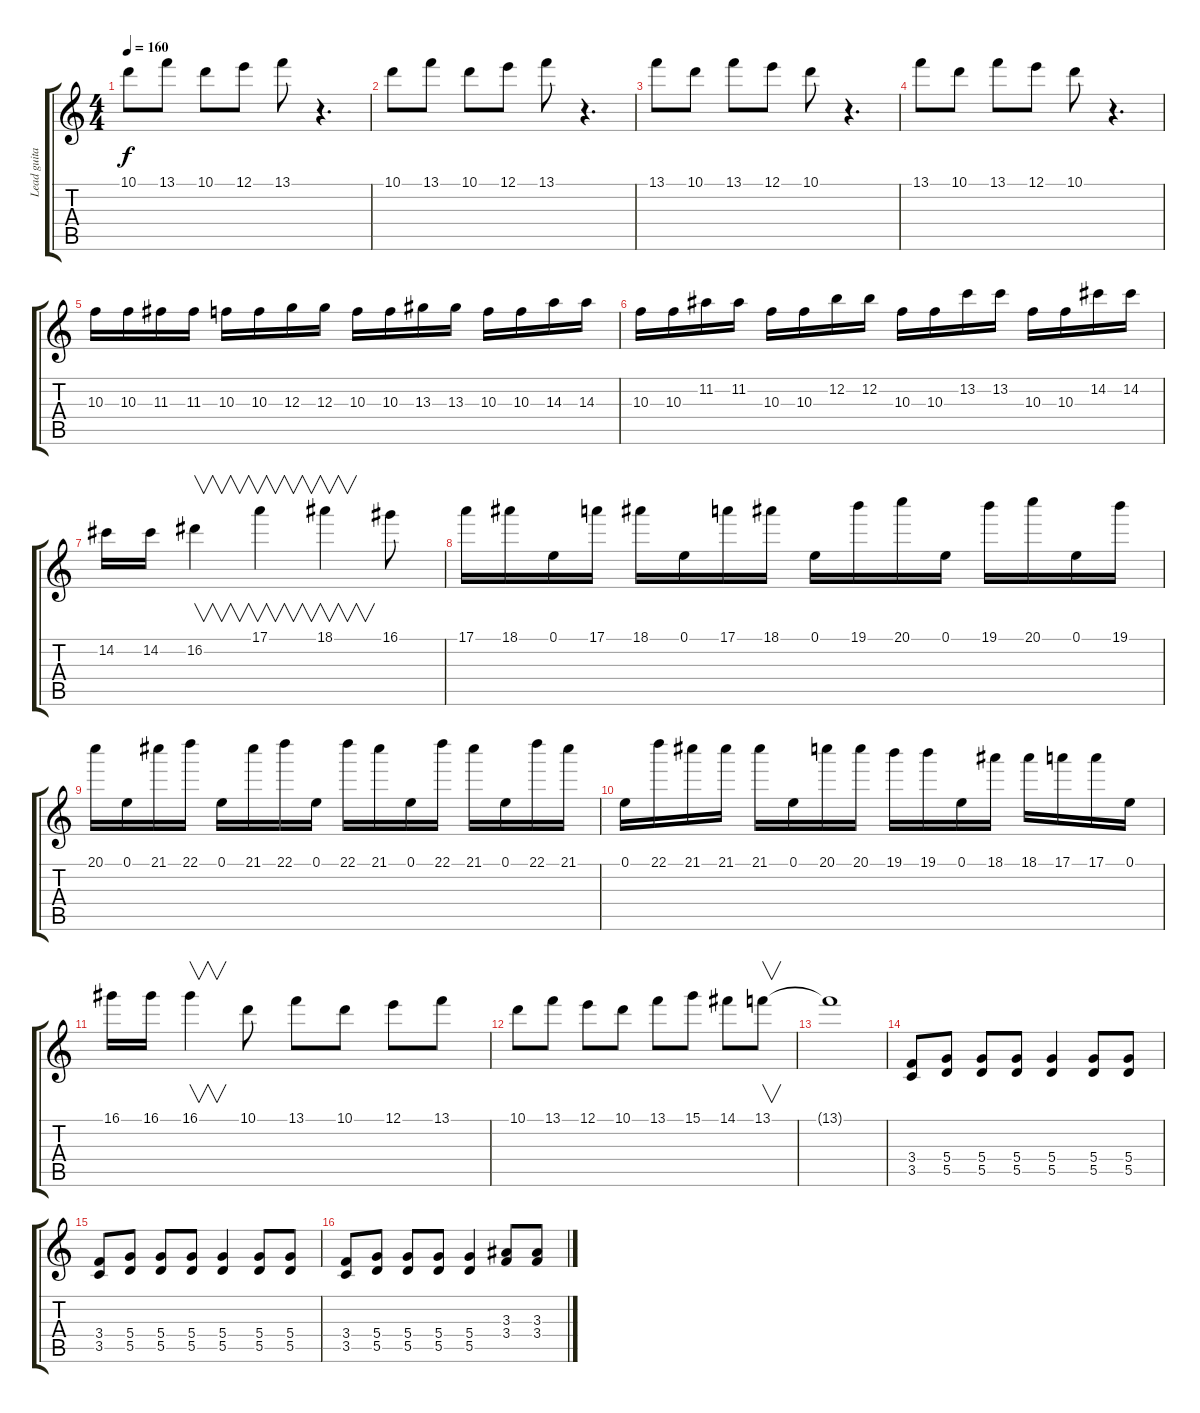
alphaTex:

\track ("Lead guitar" "Lead guita") {instrument overdrivenguitar}
\staff {score tabs}
\tuning (E4 B3 G3 D3 A2 E2) {hide}
\ts (4 4)
\tempo 160
\clef g2
\ks c
10.1.8{dy f} 13.1.8 10.1.8 12.1.8 13.1.8 r.4{d} |
10.1.8 13.1.8 10.1.8 12.1.8 13.1.8 r.4{d} |
13.1.8 10.1.8 13.1.8 12.1.8 10.1.8 r.4{d} |
13.1.8 10.1.8 13.1.8 12.1.8 10.1.8 r.4{d} |
10.3.16 10.3.16 11.3.16 11.3.16 10.3.16 10.3.16 12.3.16 12.3.16 10.3.16 10.3.16 13.3.16 13.3.16 10.3.16 10.3.16 14.3.16 14.3.16 |
10.3.16 10.3.16 11.2.16 11.2.16 10.3.16 10.3.16 12.2.16 12.2.16 10.3.16 10.3.16 13.2.16 13.2.16 10.3.16 10.3.16 14.2.16 14.2.16 |
14.2.16 14.2.16 16.2.4{v} 17.1.4{v} 18.1.4{v} 16.1.8 |
17.1.16 18.1.16 0.1.16 17.1.16 18.1.16 0.1.16 17.1.16 18.1.16 0.1.16 19.1.16 20.1.16 0.1.16 19.1.16 20.1.16 0.1.16 19.1.16 |
20.1.16 0.1.16 21.1.16 22.1.16 0.1.16 21.1.16 22.1.16 0.1.16 22.1.16 21.1.16 0.1.16 22.1.16 21.1.16 0.1.16 22.1.16 21.1.16 |
0.1.16 22.1.16 21.1.16 21.1.16 21.1.16 0.1.16 20.1.16 20.1.16 19.1.16 19.1.16 0.1.16 18.1.16 18.1.16 17.1.16 17.1.16 0.1.16 |
16.1.16 16.1.16 16.1.4{v} 10.1.8 13.1.8 10.1.8 12.1.8 13.1.8 |
10.1.8 13.1.8 12.1.8 10.1.8 13.1.8 15.1.8 14.1.8 13.1.8{v} |
13.1{t}.1 |
(3.4 3.5).8 (5.4 5.5).8 (5.4 5.5).8 (5.4 5.5).8 (5.4 5.5).4 (5.4 5.5).8 (5.4 5.5).8 |
(3.4 3.5).8 (5.4 5.5).8 (5.4 5.5).8 (5.4 5.5).8 (5.4 5.5).4 (5.4 5.5).8 (5.4 5.5).8 |
(3.4 3.5).8 (5.4 5.5).8 (5.4 5.5).8 (5.4 5.5).8 (5.4 5.5).4 (3.3 3.4).8 (3.3 3.4).8
